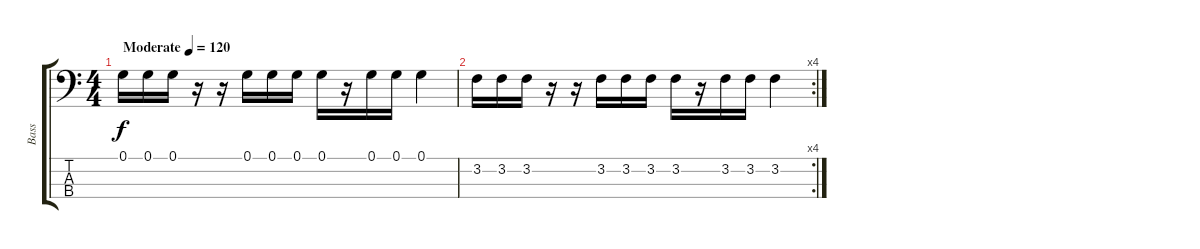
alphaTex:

\track ("Bass" "Bass") {instrument electricbasspick}
\staff {score tabs}
\tuning (G2 D2 A1 E1) {hide}
\ts (4 4)
\tempo (120 "Moderate")
\clef f4
\ks c
0.1.16{dy f instrument electricbasspick} 0.1.16 0.1.16 r.16 r.16 0.1.16 0.1.16 0.1.16 0.1.16 r.16 0.1.16 0.1.16 0.1.4 |
\rc 4
3.2.16 3.2.16 3.2.16 r.16 r.16 3.2.16 3.2.16 3.2.16 3.2.16 r.16 3.2.16 3.2.16 3.2.4
